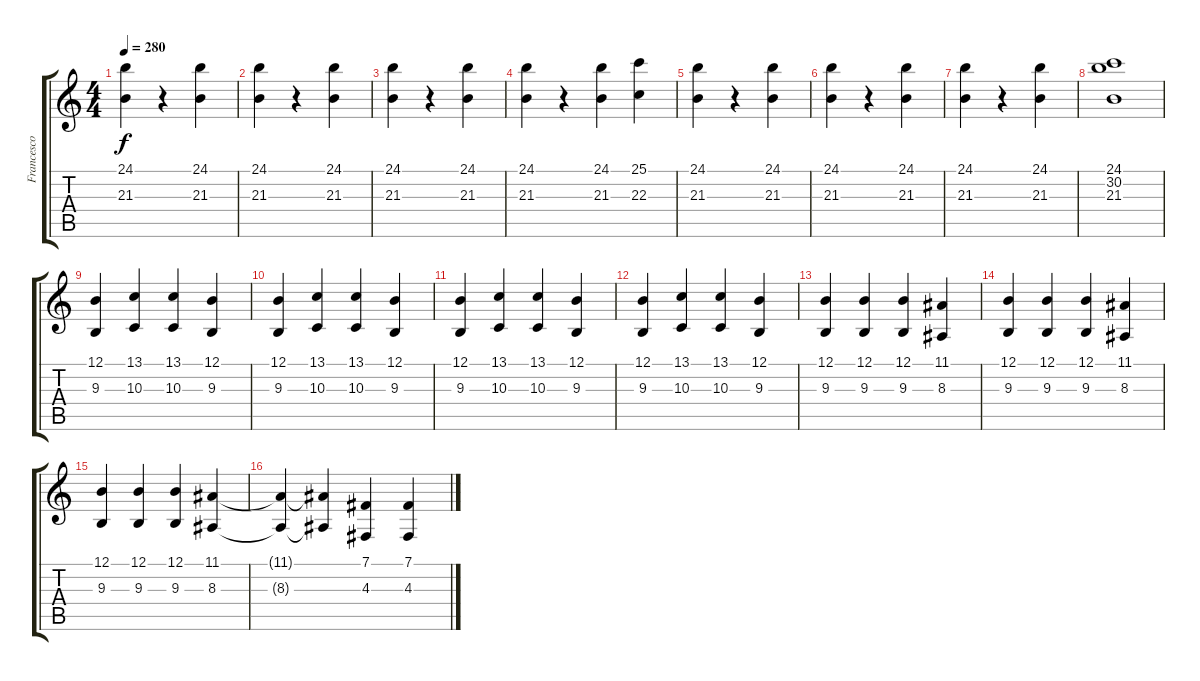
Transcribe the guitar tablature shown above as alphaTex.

\track ("Francesco Paoli" "Francesco ") {instrument stringensemble1}
\staff {score tabs}
\tuning (B3 Gb3 D3 A2 E2 B1) {hide}
\ts (4 4)
\tempo 280
\clef g2
\ks c
(24.1 21.3).4{dy f} r.4 (24.1 21.3).4 |
(24.1 21.3).4 r.4 (24.1 21.3).4 |
(24.1 21.3).4 r.4 (24.1 21.3).4 |
(24.1 21.3).4 r.4 (24.1 21.3).4 (25.1 22.3).4 |
(24.1 21.3).4 r.4 (24.1 21.3).4 |
(24.1 21.3).4 r.4 (24.1 21.3).4 |
(24.1 21.3).4 r.4 (24.1 21.3).4 |
(24.1 30.2 21.3).1 |
(12.1 9.3).4{volume 13} (13.1 10.3).4 (13.1 10.3).4 (12.1 9.3).4 |
(12.1 9.3).4 (13.1 10.3).4 (13.1 10.3).4 (12.1 9.3).4 |
(12.1 9.3).4 (13.1 10.3).4 (13.1 10.3).4 (12.1 9.3).4 |
(12.1 9.3).4 (13.1 10.3).4 (13.1 10.3).4 (12.1 9.3).4 |
(12.1 9.3).4 (12.1 9.3).4 (12.1 9.3).4 (11.1 8.3).4 |
(12.1 9.3).4 (12.1 9.3).4 (12.1 9.3).4 (11.1 8.3).4 |
(12.1 9.3).4 (12.1 9.3).4 (12.1 9.3).4 (11.1 8.3).4 |
(11.1{t} 8.3{t}).4 (11.1{t} 8.3{t}).4 (7.1 4.3).4 (7.1 4.3).4
